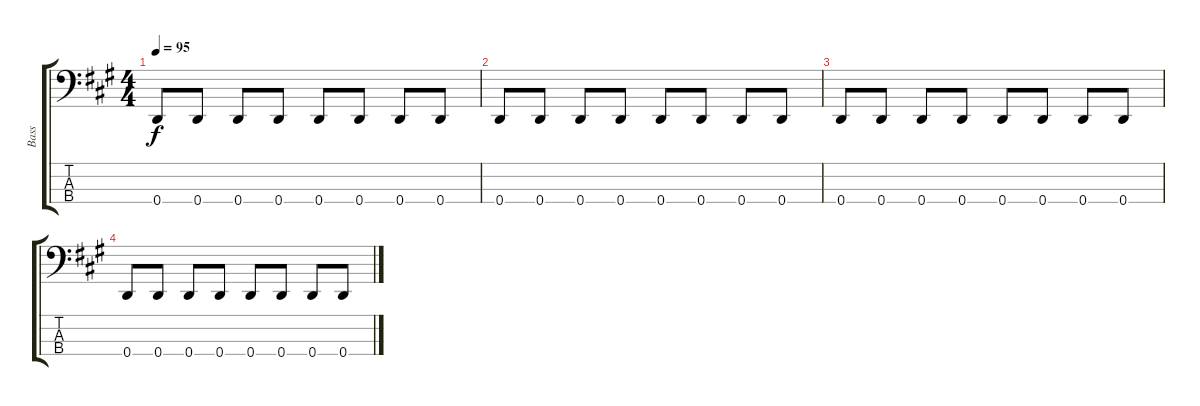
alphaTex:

\track ("Bass" "Bass") {instrument electricbassfinger}
\staff {score tabs}
\tuning (G2 D2 A1 D1) {hide}
\ts (4 4)
\tempo 95
\clef f4
\ks a
0.4.8{dy f} 0.4.8 0.4.8 0.4.8 0.4.8 0.4.8 0.4.8 0.4.8 |
0.4.8 0.4.8 0.4.8 0.4.8 0.4.8 0.4.8 0.4.8 0.4.8 |
0.4.8 0.4.8 0.4.8 0.4.8 0.4.8 0.4.8 0.4.8 0.4.8 |
0.4.8 0.4.8 0.4.8 0.4.8 0.4.8 0.4.8 0.4.8 0.4.8
